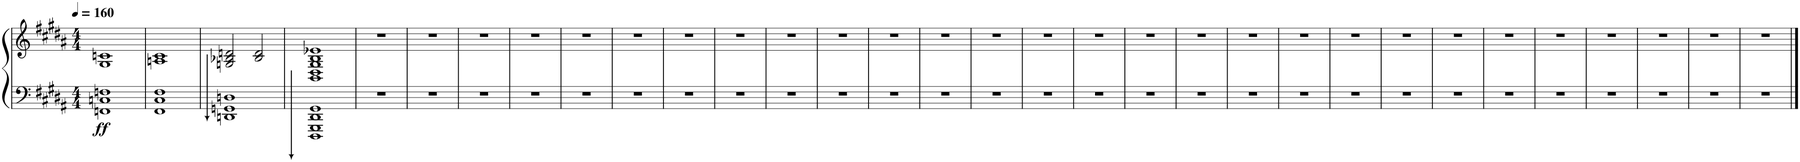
**kern	**kern	**dynam
*part1	*part1	*part1
*staff2	*staff1	*staff1/2
*I"Piano	*	*
*I'Pno.	*	*
*clefF4	*clefG2	*
*k[f#c#g#d#a#]	*k[f#c#g#d#a#]	*
*M4/4	*M4/4	*
*MM160	*MM160	*
=1	=1	=1
!	!	!LO:DY:b=2
1FFn 1Cn 1Fn	1G# 1cn	ff
=2	=2	=2
1FF# 1C# 1F#	1An 1c#	.
=3	=3	=3
1DDn:: 1GGn:: 1Dn::	2Gn/ 2B-X/ 2dn/	.
.	2B-/ 2d/	.
=4	=4	=4
1DDD#:: 1GGG#:: 1DD#:: 1GG#::	1BB 1D# 1G# 1B 1e-X	.
=5	=5	=5
1r	1r	.
=6	=6	=6
1r	1r	.
=7	=7	=7
1r	1r	.
=8	=8	=8
1r	1r	.
=9	=9	=9
1r	1r	.
=10	=10	=10
1r	1r	.
=11	=11	=11
1r	1r	.
=12	=12	=12
1r	1r	.
=13	=13	=13
1r	1r	.
=14	=14	=14
1r	1r	.
=15	=15	=15
1r	1r	.
=16	=16	=16
1r	1r	.
=17	=17	=17
1r	1r	.
=18	=18	=18
1r	1r	.
=19	=19	=19
1r	1r	.
=20	=20	=20
1r	1r	.
=21	=21	=21
1r	1r	.
=22	=22	=22
1r	1r	.
=23	=23	=23
1r	1r	.
=24	=24	=24
1r	1r	.
=25	=25	=25
1r	1r	.
=26	=26	=26
1r	1r	.
=27	=27	=27
1r	1r	.
=28	=28	=28
1r	1r	.
=29	=29	=29
1r	1r	.
=30	=30	=30
1r	1r	.
=31	=31	=31
1r	1r	.
=32	=32	=32
1r	1r	.
==	==	==
*-	*-	*-
